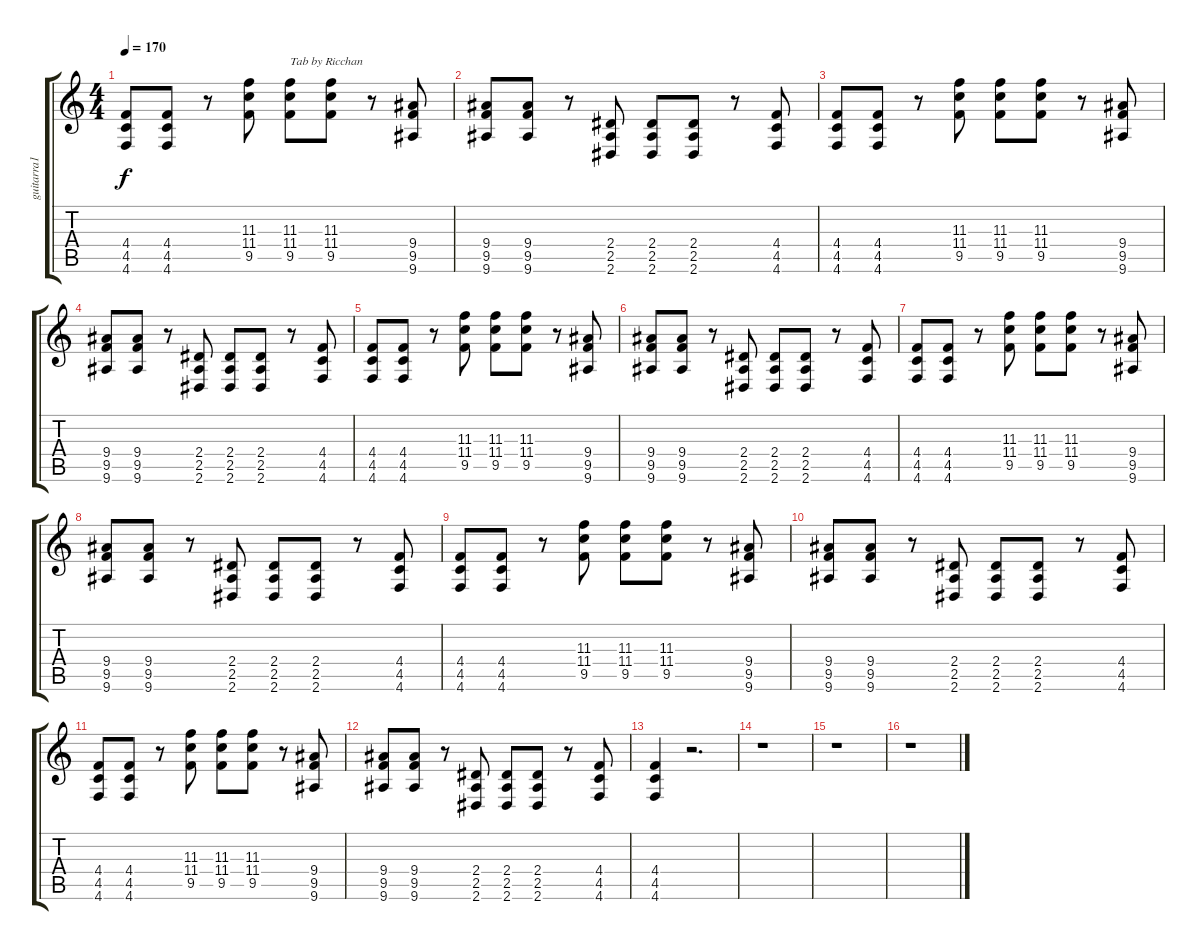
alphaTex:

\track ("guitarra1" "guitarra1") {instrument overdrivenguitar}
\staff {score tabs}
\tuning (Eb4 Bb3 Gb3 Db3 Ab2 Db2) {hide}
\ts (4 4)
\tempo 170
\clef g2
\ks c
(4.4 4.5 4.6).8{dy f instrument overdrivenguitar} (4.4 4.5 4.6).8 r.8 (11.3 11.4 9.5).8 (11.3 11.4 9.5).8{txt "Tab by Ricchan"} (11.3 11.4 9.5).8 r.8 (9.4 9.5 9.6).8 |
(9.4 9.5 9.6).8 (9.4 9.5 9.6).8 r.8 (2.4 2.5 2.6).8 (2.4 2.5 2.6).8 (2.4 2.5 2.6).8 r.8 (4.4 4.5 4.6).8 |
(4.4 4.5 4.6).8 (4.4 4.5 4.6).8 r.8 (11.3 11.4 9.5).8 (11.3 11.4 9.5).8 (11.3 11.4 9.5).8 r.8 (9.4 9.5 9.6).8 |
(9.4 9.5 9.6).8 (9.4 9.5 9.6).8 r.8 (2.4 2.5 2.6).8 (2.4 2.5 2.6).8 (2.4 2.5 2.6).8 r.8 (4.4 4.5 4.6).8 |
(4.4 4.5 4.6).8 (4.4 4.5 4.6).8 r.8 (11.3 11.4 9.5).8 (11.3 11.4 9.5).8 (11.3 11.4 9.5).8 r.8 (9.4 9.5 9.6).8 |
(9.4 9.5 9.6).8 (9.4 9.5 9.6).8 r.8 (2.4 2.5 2.6).8 (2.4 2.5 2.6).8 (2.4 2.5 2.6).8 r.8 (4.4 4.5 4.6).8 |
(4.4 4.5 4.6).8 (4.4 4.5 4.6).8 r.8 (11.3 11.4 9.5).8 (11.3 11.4 9.5).8 (11.3 11.4 9.5).8 r.8 (9.4 9.5 9.6).8 |
(9.4 9.5 9.6).8 (9.4 9.5 9.6).8 r.8 (2.4 2.5 2.6).8 (2.4 2.5 2.6).8 (2.4 2.5 2.6).8 r.8 (4.4 4.5 4.6).8 |
(4.4 4.5 4.6).8 (4.4 4.5 4.6).8 r.8 (11.3 11.4 9.5).8 (11.3 11.4 9.5).8 (11.3 11.4 9.5).8 r.8 (9.4 9.5 9.6).8 |
(9.4 9.5 9.6).8 (9.4 9.5 9.6).8 r.8 (2.4 2.5 2.6).8 (2.4 2.5 2.6).8 (2.4 2.5 2.6).8 r.8 (4.4 4.5 4.6).8 |
(4.4 4.5 4.6).8 (4.4 4.5 4.6).8 r.8 (11.3 11.4 9.5).8 (11.3 11.4 9.5).8 (11.3 11.4 9.5).8 r.8 (9.4 9.5 9.6).8 |
(9.4 9.5 9.6).8 (9.4 9.5 9.6).8 r.8 (2.4 2.5 2.6).8 (2.4 2.5 2.6).8 (2.4 2.5 2.6).8 r.8 (4.4 4.5 4.6).8 |
(4.4 4.5 4.6).4 r.2{d} |
r.1 |
r.1 |
r.1
